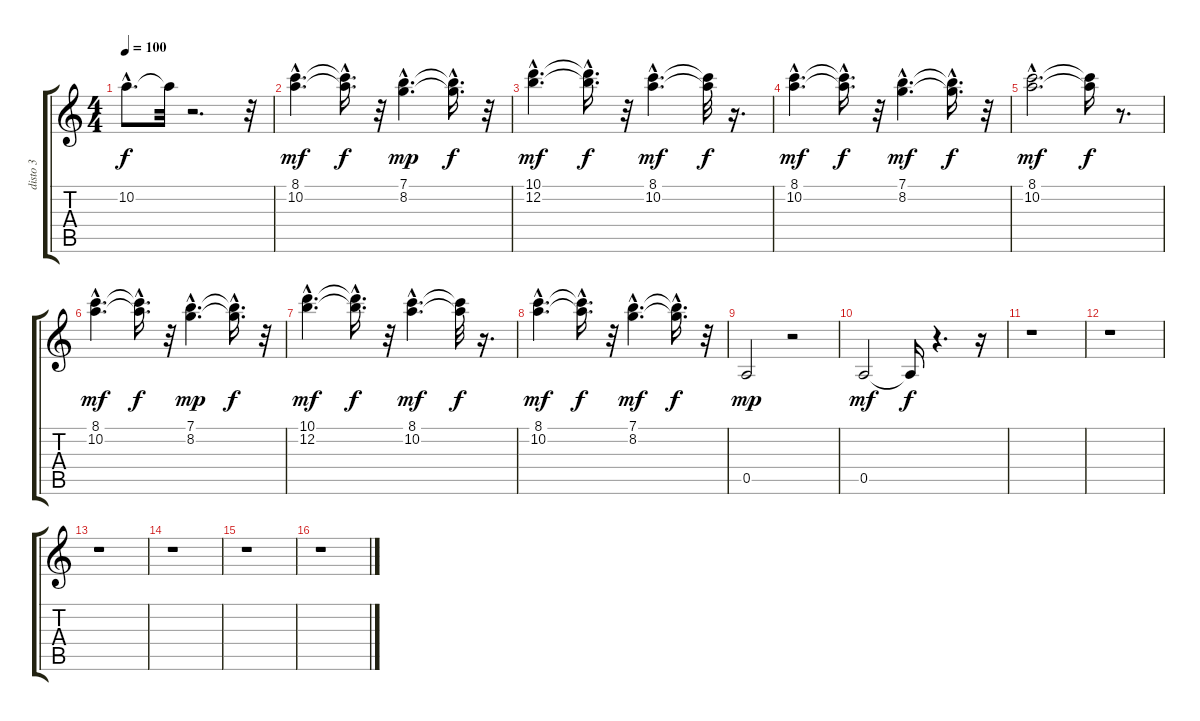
\track ("disto 3" "disto 3") {instrument distortionguitar}
\staff {score tabs}
\tuning (E4 B3 G3 D3 A2 E2) {hide}
\ts (4 4)
\tempo 100
\clef g2
\ks c
10.2{hac t}.8{d dy f} 10.2{t}.32 r.2{d} r.32 |
(8.1{hac} 10.2{hac}).4{d dy mf instrument choiraahs} (8.1{hac t} 10.2{t}).16{d dy f} r.32 (7.1{hac} 8.2{hac}).4{d dy mp} (7.1{hac t} 8.2{hac t}).16{d dy f} r.32 |
(10.1{hac} 12.2{hac}).4{d dy mf} (10.1{hac t} 12.2{hac t}).16{d dy f} r.32 (8.1{hac} 10.2{hac}).4{d dy mf} (8.1{t} 10.2{t}).32{dy f} r.16{d} |
(8.1{hac} 10.2{hac}).4{d dy mf} (8.1{hac t} 10.2{t}).16{d dy f} r.32 (7.1{hac} 8.2{hac}).4{d dy mf} (7.1{hac t} 8.2{hac t}).16{d dy f} r.32 |
(8.1{hac} 10.2{hac}).2{d dy mf} (8.1{t} 10.2{t}).16{dy f} r.8{d} |
(8.1{hac} 10.2{hac}).4{d dy mf} (8.1{hac t} 10.2{t}).16{d dy f} r.32 (7.1{hac} 8.2{hac}).4{d dy mp} (7.1{hac t} 8.2{hac t}).16{d dy f} r.32 |
(10.1{hac} 12.2{hac}).4{d dy mf} (10.1{hac t} 12.2{hac t}).16{d dy f} r.32 (8.1{hac} 10.2{hac}).4{d dy mf} (8.1{t} 10.2{t}).32{dy f} r.16{d} |
(8.1{hac} 10.2{hac}).4{d dy mf} (8.1{hac t} 10.2{t}).16{d dy f} r.32 (7.1{hac} 8.2{hac}).4{d dy mf} (7.1{hac t} 8.2{hac t}).16{d dy f} r.32 |
0.5.2{dy mp instrument distortionguitar} r.2 |
0.5.2{dy mf} 0.5{t}.16{dy f} r.4{d} r.16 |
r.1 |
r.1 |
r.1 |
r.1 |
r.1 |
r.1
